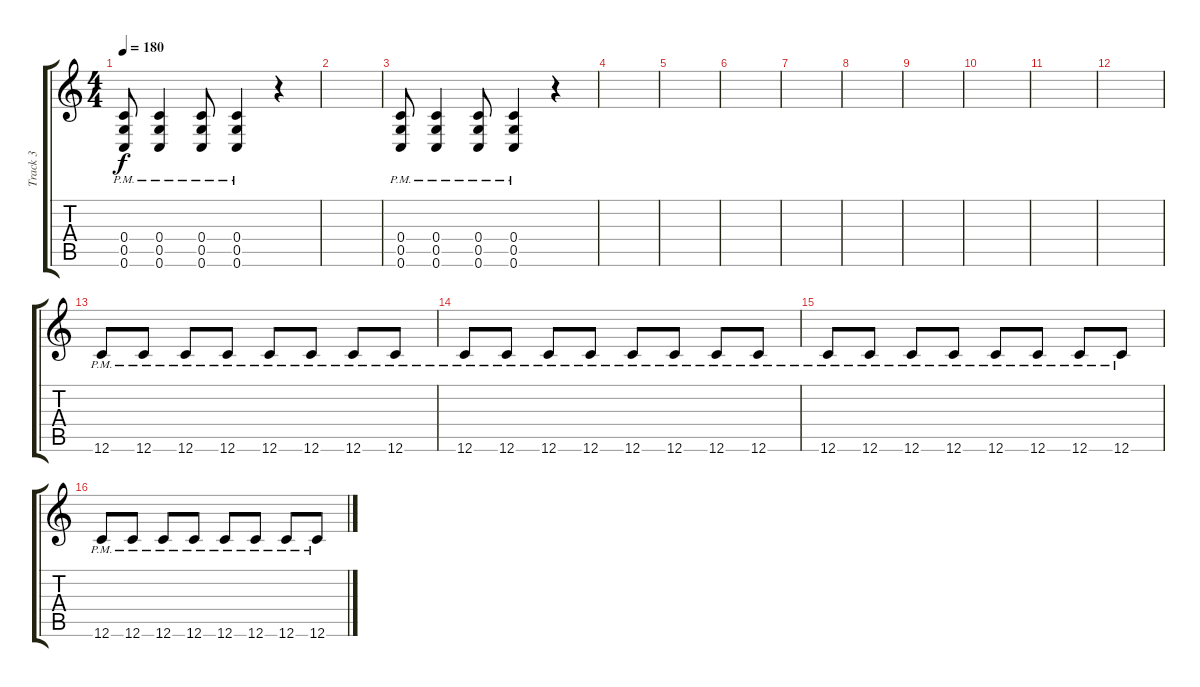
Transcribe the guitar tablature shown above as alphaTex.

\track ("Track 3" "Track 3") {instrument distortionguitar}
\staff {score tabs}
\tuning (D4 A3 F3 C3 G2 C2) {hide}
\ts (4 4)
\tempo 180
\clef g2
\ks c
(0.4{pm} 0.5{pm} 0.6{pm}).8{dy f} (0.4{pm} 0.5{pm} 0.6{pm}).4 (0.4{pm} 0.5{pm} 0.6{pm}).8 (0.4{pm} 0.5{pm} 0.6{pm}).4 r.4 |
|
(0.4{pm} 0.5{pm} 0.6{pm}).8 (0.4{pm} 0.5{pm} 0.6{pm}).4 (0.4{pm} 0.5{pm} 0.6{pm}).8 (0.4{pm} 0.5{pm} 0.6{pm}).4 r.4 |
|
|
|
|
|
|
|
|
|
12.6{pm}.8 12.6{pm}.8 12.6{pm}.8 12.6{pm}.8 12.6{pm}.8 12.6{pm}.8 12.6{pm}.8 12.6{pm}.8 |
12.6{pm}.8 12.6{pm}.8 12.6{pm}.8 12.6{pm}.8 12.6{pm}.8 12.6{pm}.8 12.6{pm}.8 12.6{pm}.8 |
12.6{pm}.8 12.6{pm}.8 12.6{pm}.8 12.6{pm}.8 12.6{pm}.8 12.6{pm}.8 12.6{pm}.8 12.6{pm}.8 |
12.6{pm}.8 12.6{pm}.8 12.6{pm}.8 12.6{pm}.8 12.6{pm}.8 12.6{pm}.8 12.6{pm}.8 12.6{pm}.8
